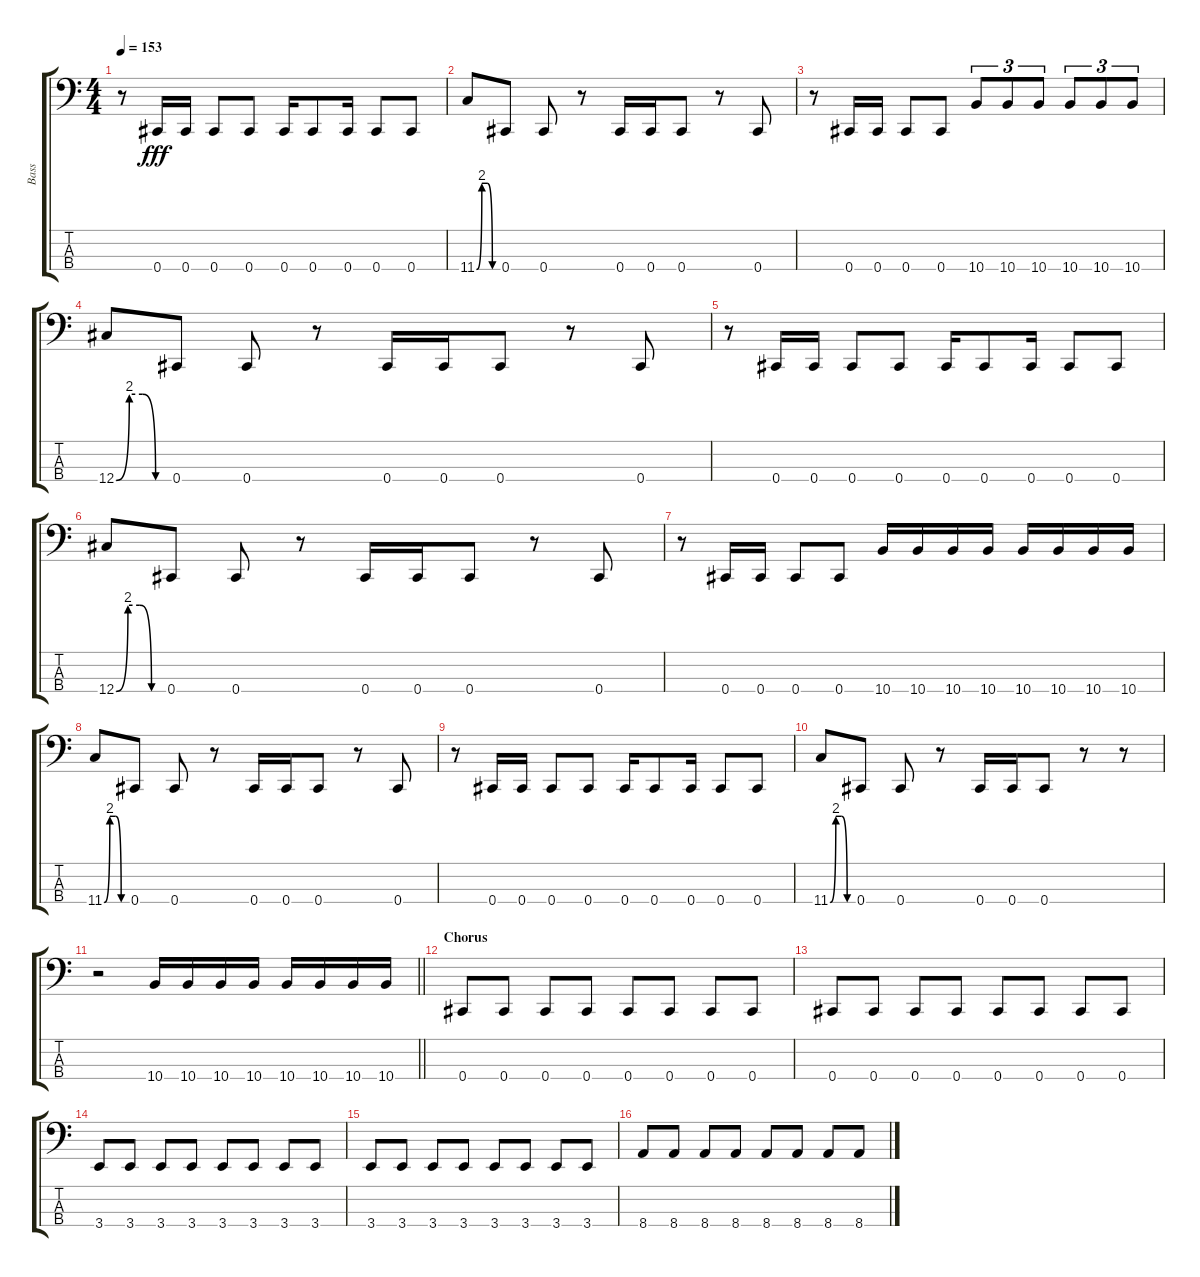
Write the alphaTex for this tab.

\track ("Bass" "Bass") {instrument electricbassfinger}
\staff {score tabs}
\tuning (Gb2 Db2 Ab1 Db1) {hide}
\ts (4 4)
\tempo 153
\clef f4
\ks c
r.8{dy fff} 0.4.16 0.4.16 0.4.8 0.4.8 0.4.16 0.4.8 0.4.16 0.4.8 0.4.8 |
11.4{be (custom 0 0 15 8 30 8 45 0 60 0)}.8 0.4.8 0.4.8 r.8 0.4.16 0.4.16 0.4.8 r.8 0.4.8 |
r.8 0.4.16 0.4.16 0.4.8 0.4.8 10.4.8{tu (3 2)} 10.4.8{tu (3 2)} 10.4.8{tu (3 2)} 10.4.8{tu (3 2)} 10.4.8{tu (3 2)} 10.4.8{tu (3 2)} |
12.4{be (custom 0 0 15 8 30 8 45 0 60 0)}.8 0.4.8 0.4.8 r.8 0.4.16 0.4.16 0.4.8 r.8 0.4.8 |
r.8 0.4.16 0.4.16 0.4.8 0.4.8 0.4.16 0.4.8 0.4.16 0.4.8 0.4.8 |
12.4{be (custom 0 0 15 8 30 8 45 0 60 0)}.8 0.4.8 0.4.8 r.8 0.4.16 0.4.16 0.4.8 r.8 0.4.8 |
r.8 0.4.16 0.4.16 0.4.8 0.4.8 10.4.16 10.4.16 10.4.16 10.4.16 10.4.16 10.4.16 10.4.16 10.4.16 |
11.4{be (custom 0 0 15 8 30 8 45 0 60 0)}.8 0.4.8 0.4.8 r.8 0.4.16 0.4.16 0.4.8 r.8 0.4.8 |
r.8 0.4.16 0.4.16 0.4.8 0.4.8 0.4.16 0.4.8 0.4.16 0.4.8 0.4.8 |
11.4{be (custom 0 0 15 8 30 8 45 0 60 0)}.8 0.4.8 0.4.8 r.8 0.4.16 0.4.16 0.4.8 r.8 r.8 |
\barLineRight lightlight
r.2 10.4.16 10.4.16 10.4.16 10.4.16 10.4.16 10.4.16 10.4.16 10.4.16 |
\section ("" "Chorus")
0.4.8 0.4.8 0.4.8 0.4.8 0.4.8 0.4.8 0.4.8 0.4.8 |
0.4.8 0.4.8 0.4.8 0.4.8 0.4.8 0.4.8 0.4.8 0.4.8 |
3.4.8 3.4.8 3.4.8 3.4.8 3.4.8 3.4.8 3.4.8 3.4.8 |
3.4.8 3.4.8 3.4.8 3.4.8 3.4.8 3.4.8 3.4.8 3.4.8 |
8.4.8 8.4.8 8.4.8 8.4.8 8.4.8 8.4.8 8.4.8 8.4.8
